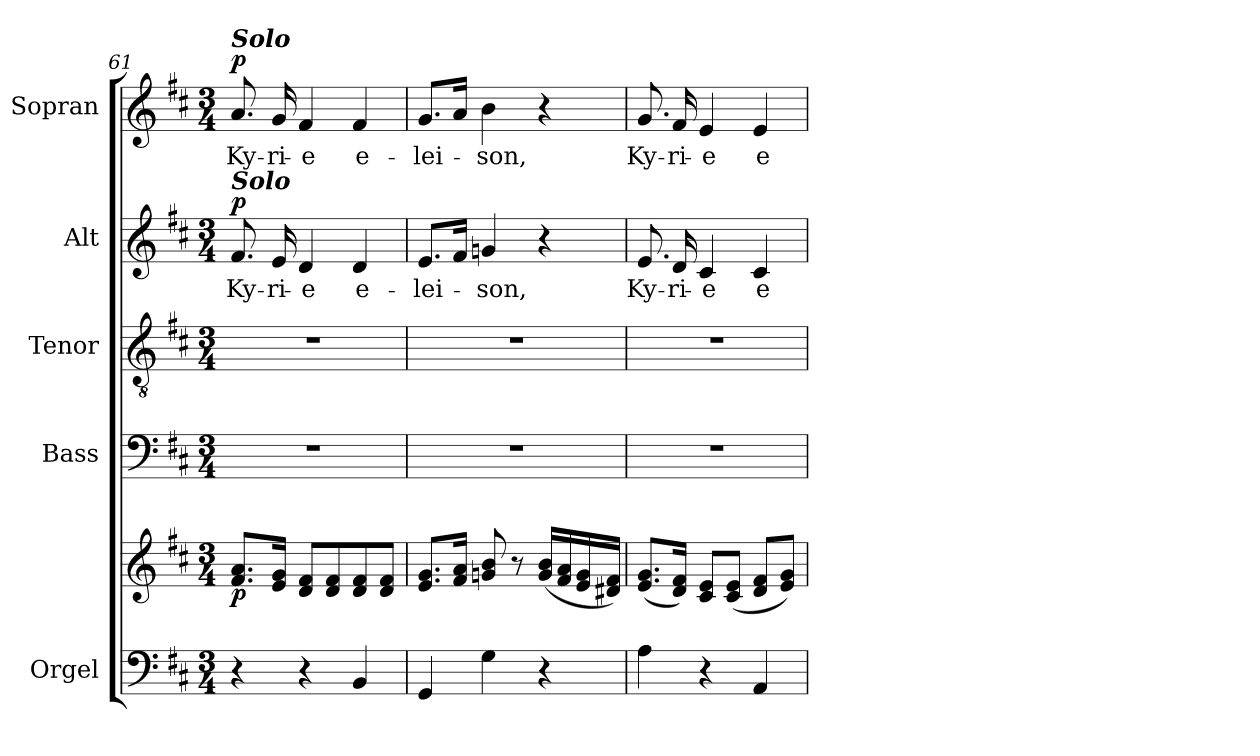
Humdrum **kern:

**kern	**kern	**dynam	**kern	**kern	**kern	**text	**dynam	**kern	**text	**dynam
*part5	*part5	*part5	*part4	*part3	*part2	*part2	*part2	*part1	*part1	*part1
*staff6	*staff5	*staff5/6	*staff4	*staff3	*staff2	*staff2	*staff2	*staff1	*staff1	*staff1
*I"Orgel	*	*	*I"Bass	*I"Tenor	*I"Alt	*	*	*I"Sopran	*	*
*I'Org.	*	*	*I'B.	*I'T.	*I'A.	*	*	*I'S.	*	*
!!LO:LB:g=z
*clefF4	*clefG2	*	*clefF4	*clefGv2	*clefG2	*	*	*clefG2	*	*
*k[f#c#]	*k[f#c#]	*	*k[f#c#]	*k[f#c#]	*k[f#c#]	*	*	*k[f#c#]	*	*
*D:	*D:	*	*D:	*D:	*D:	*	*	*D:	*	*
*M3/4	*M3/4	*	*M3/4	*M3/4	*M3/4	*	*	*M3/4	*	*
=61	=61	=61	=61	=61	=61	=61	=61	=61	=61	=61
!	!	!	!	!	!	!	!	!LO:TX:a:Bi:t=Solo	!	!
!	!	!	!	!	!LO:TX:a:Bi:t=Solo	!	!	!	!	!
!	!	!LO:DY:b	!	!	!	!LO:LY:b	!LO:DY:a	!	!LO:LY:b	!LO:DY:a
4r	8.f#/ 8.a/L	p	2.r	2.r	8.f#/	Ky-	p	8.a/	Ky-	p
!	!	!	!	!	!	!LO:LY:b	!	!	!LO:LY:b	!
.	16e/ 16g/Jk	.	.	.	16e/	-ri-	.	16g/	-ri-	.
!	!	!	!	!	!	!LO:LY:b	!	!	!LO:LY:b	!
4r	8d/ 8f#/L	.	.	.	4d/	-e	.	4f#/	-e	.
.	8d/ 8f#/	.	.	.	.	.	.	.	.	.
!	!	!	!	!	!	!LO:LY:b	!	!	!LO:LY:b	!
4BB/	8d/ 8f#/	.	.	.	4d/	e-	.	4f#/	e-	.
.	8d/ 8f#/J	.	.	.	.	.	.	.	.	.
=62	=62	=62	=62	=62	=62	=62	=62	=62	=62	=62
!	!	!	!	!	!	!LO:LY:b	!	!	!LO:LY:b	!
4GG/	8.e/ 8.g/L	.	2.r	2.r	8.e/L	-lei-	.	8.g/L	-lei-	.
.	16f#/ 16a/Jk	.	.	.	16f#/Jk	.	.	16a/Jk	.	.
!	!	!	!	!	!	!LO:LY:b	!	!	!LO:LY:b	!
4G\	8gn/ 8b/	.	.	.	4gn/	-son,	.	4b\	-son,	.
.	8r	.	.	.	.	.	.	.	.	.
4r	(<16g/ 16b/LL	.	.	.	4r	.	.	4r	.	.
.	16f#/ 16a/	.	.	.	.	.	.	.	.	.
.	16e/ 16g/	.	.	.	.	.	.	.	.	.
.	16d#X/ 16f#/JJ)	.	.	.	.	.	.	.	.	.
=63	=63	=63	=63	=63	=63	=63	=63	=63	=63	=63
!	!	!	!	!	!	!LO:LY:b	!	!	!LO:LY:b	!
4A\	(<8.e/ 8.g/L	.	2.r	2.r	8.e/	Ky-	.	8.g/	Ky-	.
!	!	!	!	!	!	!LO:LY:b	!	!	!LO:LY:b	!
.	16d/ 16f#/Jk)	.	.	.	16d/	-ri-	.	16f#/	-ri-	.
!	!	!	!	!	!	!LO:LY:b	!	!	!LO:LY:b	!
4r	8c#/ 8e/L	.	.	.	4c#/	-e	.	4e/	-e	.
.	(<8c#/ 8e/J	.	.	.	.	.	.	.	.	.
!	!	!	!	!	!	!LO:LY:b	!	!	!LO:LY:b	!
4AA/	8d/ 8f#/L	.	.	.	4c#/	e-	.	4e/	e-	.
.	8e/ 8g/J)	.	.	.	.	.	.	.	.	.
=	=	=	=	=	=	=	=	=	=	=
*-	*-	*-	*-	*-	*-	*-	*-	*-	*-	*-
